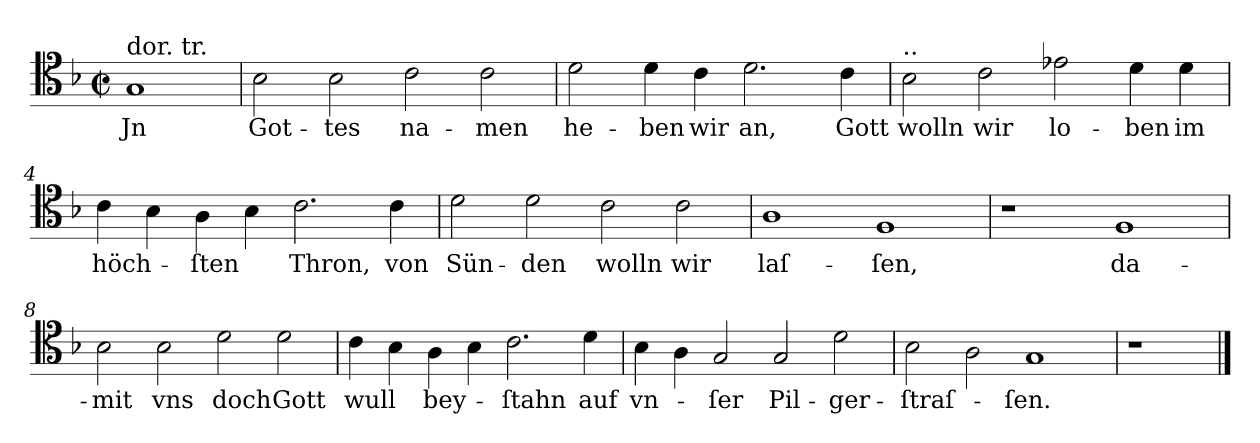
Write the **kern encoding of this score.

**kern	**text
*part1	*part1
*staff1	*staff1
*clefC4	*
*k[b-]	*
*G:dor	*
*M4/2	*
*met(c|)	*
=	=
!LO:TX:a:t=dor. tr.	!
1G	Jn
=1	=1
2B-	Got-
2B-	-tes
2c	na-
2c	-men
=2	=2
2d	he-
4d	-ben
4c	wir
2.d	an,
4c	Gott
=3	=3
!LO:TX:a:t=..	!
2B-	wolln
2c	wir
2e-X	lo-
4d	-ben
4d	im
=4	=4
4c	höch-
4B-	.
4A	-ſten
4B-	.
2.c	Thron,
4c	von
=5	=5
2d	Sün-
2d	-den
2c	wolln
2c	wir
=6	=6
1A	laſ-
1F	-ſen,
=7	=7
1r	.
1F	da-
=8	=8
2B-	-mit
2B-	vns
2d	doch
2d	Gott
=9	=9
4c	wull
4B-	.
4A	bey-
4B-	.
2.c	-ſtahn
4d	auf
=10	=10
4B-	vn-
4A	.
2G	-ſer
2G	Pil-
2d	-ger-
=11	=11
2B-	-ſtraſ-
2A	.
1G/	-ſen.
=12	=12
1r	.
==	==
*-	*-
